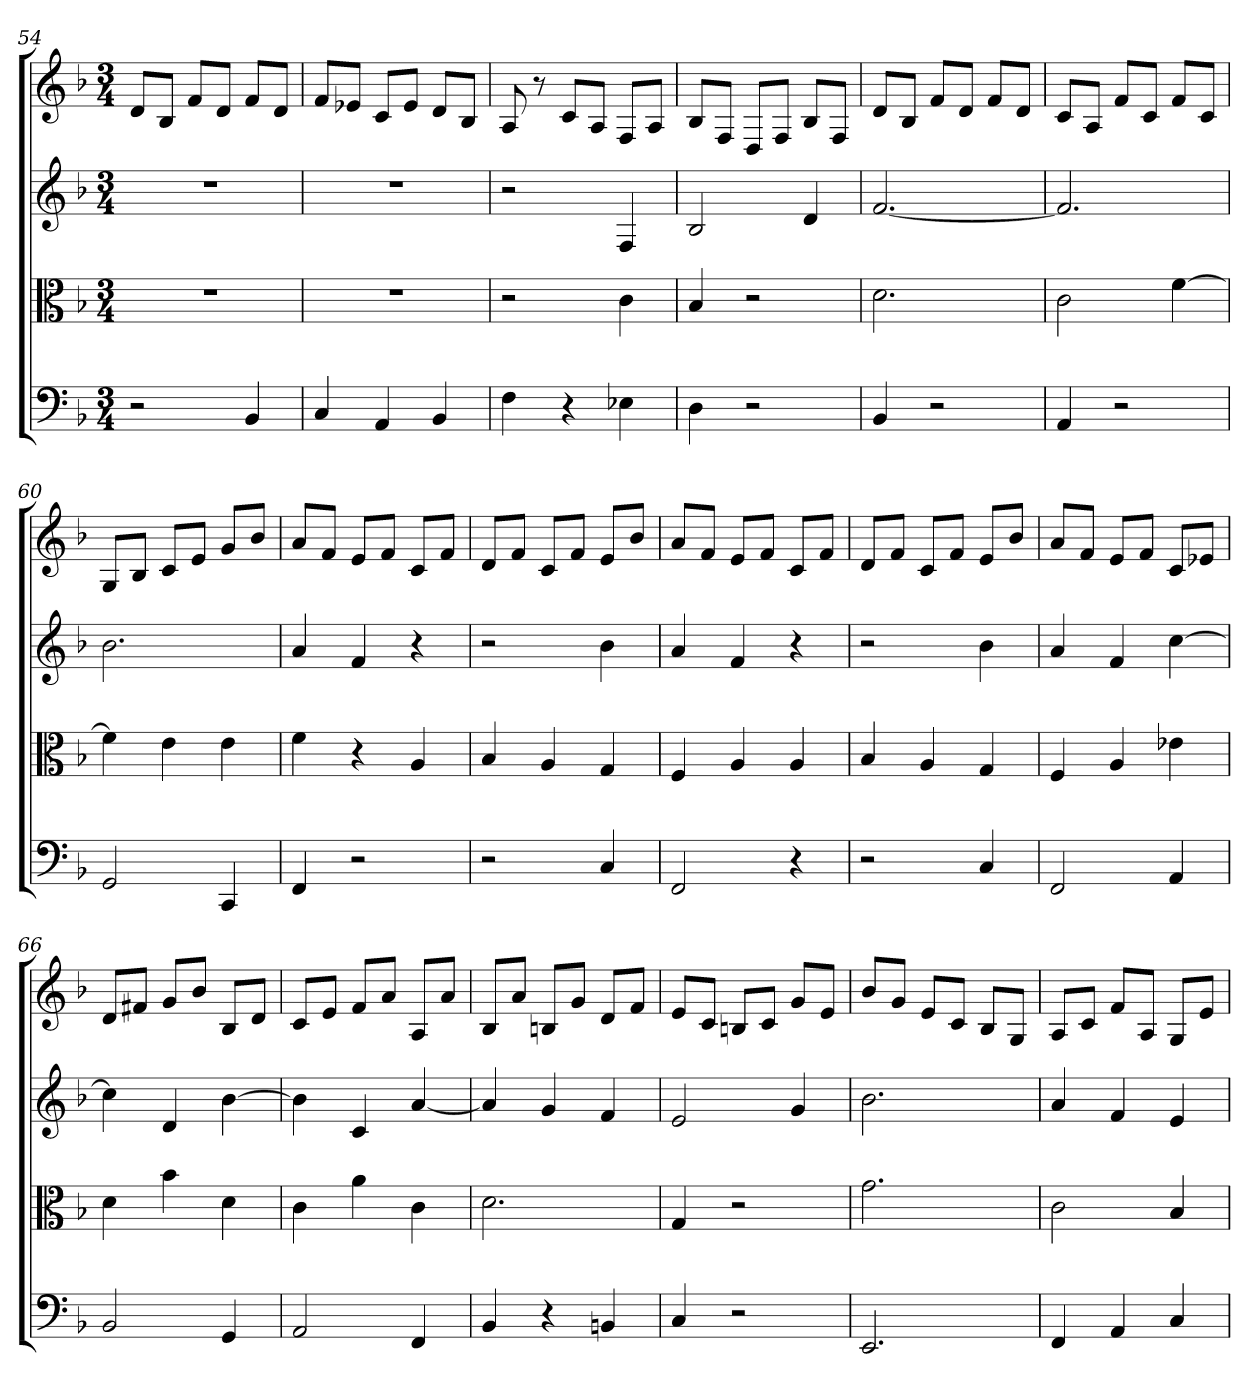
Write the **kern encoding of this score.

**kern	**kern	**kern	**kern
*part4	*part3	*part2	*part1
*staff4	*staff3	*staff2	*staff1
*clefF4	*clefC3	*clefG2	*clefG2
*k[b-]	*k[b-]	*k[b-]	*k[b-]
*d:	*d:	*d:	*d:
*M3/4	*M3/4	*M3/4	*M3/4
=54	=54	=54	=54
2r	2.r	2.r	8d/L
.	.	.	8B-/J
.	.	.	8f/L
.	.	.	8d/J
4BB-	.	.	8f/L
.	.	.	8d/J
=55	=55	=55	=55
4C	2.r	2.r	8f/L
.	.	.	8e-X/J
4AA	.	.	8c/L
.	.	.	8e-/J
4BB-	.	.	8d/L
.	.	.	8B-/J
=56	=56	=56	=56
4F	2r	2r	8A
.	.	.	8r
4r	.	.	8c/L
.	.	.	8A/J
4E-X	4c	4F	8F/L
.	.	.	8A/J
=57	=57	=57	=57
4D	4B-	2B-	8B-/L
.	.	.	8F/J
2r	2r	.	8D/L
.	.	.	8F/J
.	.	4d	8B-/L
.	.	.	8F/J
=58	=58	=58	=58
4BB-	2.d	[2.f	8d/L
.	.	.	8B-/J
2r	.	.	8f/L
.	.	.	8d/J
.	.	.	8f/L
.	.	.	8d/J
=59	=59	=59	=59
4AA	2c	2.f]	8c/L
.	.	.	8A/J
2r	.	.	8f/L
.	.	.	8c/J
.	[4f	.	8f/L
.	.	.	8c/J
=60	=60	=60	=60
2GG	4f]	2.b-	8G/L
.	.	.	8B-/J
.	4e	.	8c/L
.	.	.	8e/J
4CC	4e	.	8g/L
.	.	.	8b-/J
=61	=61	=61	=61
4FF	4f	4a	8a/L
.	.	.	8f/J
2r	4r	4f	8e/L
.	.	.	8f/J
.	4A	4r	8c/L
.	.	.	8f/J
=62	=62	=62	=62
2r	4B-	2r	8d/L
.	.	.	8f/J
.	4A	.	8c/L
.	.	.	8f/J
4C	4G	4b-	8e/L
.	.	.	8b-/J
=63	=63	=63	=63
2FF	4F	4a	8a/L
.	.	.	8f/J
.	4A	4f	8e/L
.	.	.	8f/J
4r	4A	4r	8c/L
.	.	.	8f/J
=64	=64	=64	=64
2r	4B-	2r	8d/L
.	.	.	8f/J
.	4A	.	8c/L
.	.	.	8f/J
4C	4G	4b-	8e/L
.	.	.	8b-/J
=65	=65	=65	=65
2FF	4F	4a	8a/L
.	.	.	8f/J
.	4A	4f	8e/L
.	.	.	8f/J
4AA	4e-X	[4cc	8c/L
.	.	.	8e-X/J
=66	=66	=66	=66
2BB-	4d	4cc]	8d/L
.	.	.	8f#X/J
.	4b-	4d	8g/L
.	.	.	8b-/J
4GG	4d	[4b-	8B-/L
.	.	.	8d/J
=67	=67	=67	=67
2AA	4c	4b-]	8c/L
.	.	.	8e/J
.	4a	4c	8f/L
.	.	.	8a/J
4FF	4c	[4a	8A/L
.	.	.	8a/J
=68	=68	=68	=68
4BB-	2.d	4a]	8B-/L
.	.	.	8a/J
4r	.	4g	8Bn/L
.	.	.	8g/J
4BBn	.	4f	8d/L
.	.	.	8f/J
=69	=69	=69	=69
4C	4G	2e	8e/L
.	.	.	8c/J
2r	2r	.	8Bn/L
.	.	.	8c/J
.	.	4g	8g/L
.	.	.	8e/J
=70	=70	=70	=70
2.EE	2.g	2.b-	8b-/L
.	.	.	8g/J
.	.	.	8e/L
.	.	.	8c/J
.	.	.	8B-/L
.	.	.	8G/J
=71	=71	=71	=71
4FF	2c	4a	8A/L
.	.	.	8c/J
4AA	.	4f	8f/L
.	.	.	8A/J
4C	4B-	4e	8G/L
.	.	.	8e/J
=	=	=	=
*-	*-	*-	*-
